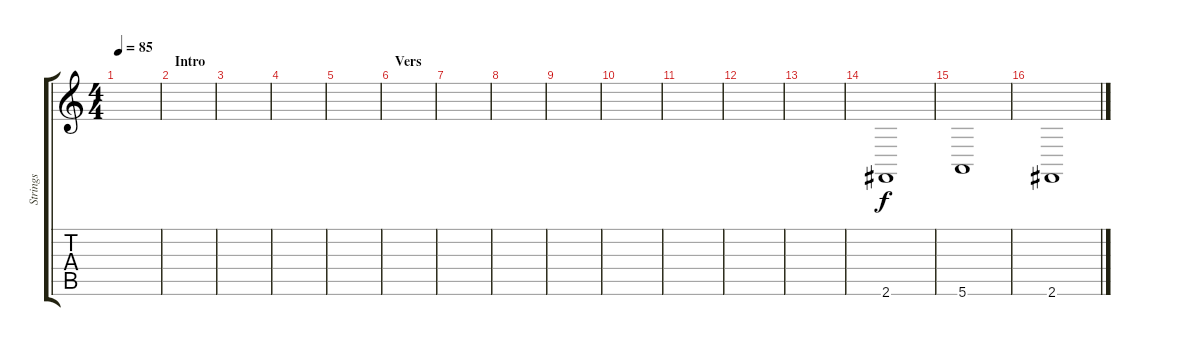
\track ("Strings" "Strings") {instrument stringensemble1}
\staff {score tabs}
\tuning (E4 B3 G3 D3 A2 E2) {hide}
\ts (4 4)
\tempo 85
\clef g2
\ks c
|
\section ("" "Intro")
|
|
|
|
\section ("" "Vers")
|
|
|
|
|
|
|
|
2.6.1 |
5.6.1 |
2.6.1
